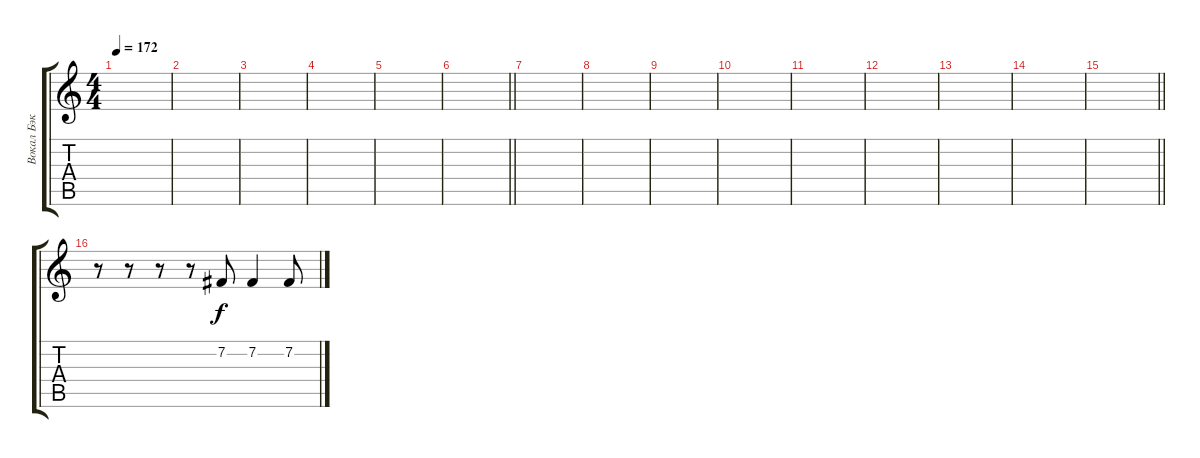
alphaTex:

\track ("Вокал Бэк" "Вокал Бэк") {instrument tenorsax}
\staff {score tabs}
\tuning (E4 B3 G3 D3 A2 E2) {hide}
\ts (4 4)
\tempo 172
\clef g2
\ks c
|
|
|
|
|
\barLineRight lightlight
|
\section ("" "")
|
|
|
|
|
|
|
|
\barLineRight lightlight
|
\section ("" "")
r.8 r.8 r.8 r.8 7.2.8 7.2.4 7.2.8
